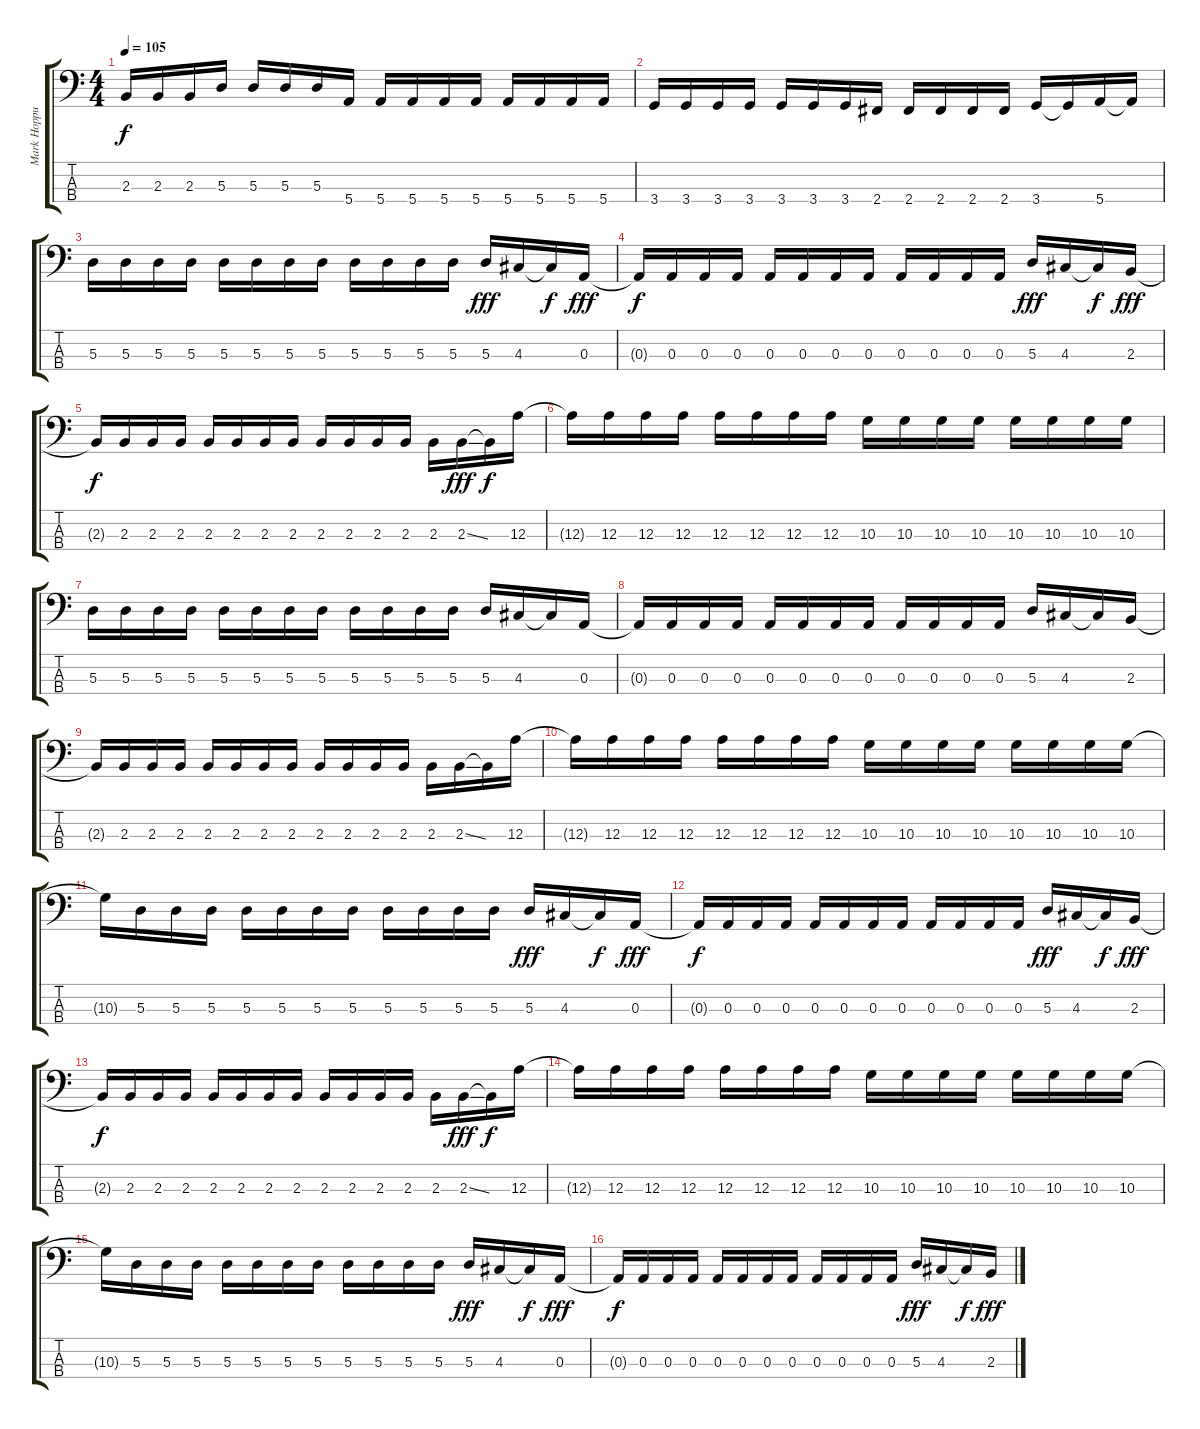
\track ("Mark Hoppus" "Mark Hoppu") {instrument electricbasspick}
\staff {score tabs}
\tuning (G2 D2 A1 E1) {hide}
\ts (4 4)
\tempo 105
\clef f4
\ks c
2.3.16{dy f volume 16} 2.3.16 2.3.16 5.3.16 5.3.16 5.3.16 5.3.16 5.4.16 5.4.16 5.4.16 5.4.16 5.4.16 5.4.16 5.4.16 5.4.16 5.4.16 |
3.4.16 3.4.16 3.4.16 3.4.16 3.4.16 3.4.16 3.4.16 2.4.16 2.4.16 2.4.16 2.4.16 2.4.16 3.4.16 3.4{t}.16 5.4.16 5.4{t}.16 |
5.3.16 5.3.16 5.3.16 5.3.16 5.3.16 5.3.16 5.3.16 5.3.16 5.3.16 5.3.16 5.3.16 5.3.16 5.3.16{dy fff} 4.3.16 4.3{t}.16{dy f} 0.3.16{dy fff} |
0.3{t}.16{dy f} 0.3.16 0.3.16 0.3.16 0.3.16 0.3.16 0.3.16 0.3.16 0.3.16 0.3.16 0.3.16 0.3.16 5.3.16{dy fff} 4.3.16 4.3{t}.16{dy f} 2.3.16{dy fff} |
2.3{t}.16{dy f} 2.3.16 2.3.16 2.3.16 2.3.16 2.3.16 2.3.16 2.3.16 2.3.16 2.3.16 2.3.16 2.3.16 2.3.16 2.3{ss}.16{dy fff} 2.3{t}.16{dy f} 12.3.16 |
12.3{t}.16 12.3.16 12.3.16 12.3.16 12.3.16 12.3.16 12.3.16 12.3.16 10.3.16 10.3.16 10.3.16 10.3.16 10.3.16 10.3.16 10.3.16 10.3.16 |
5.3.16 5.3.16 5.3.16 5.3.16 5.3.16 5.3.16 5.3.16 5.3.16 5.3.16 5.3.16 5.3.16 5.3.16 5.3.16 4.3.16 4.3{t}.16 0.3.16 |
0.3{t}.16 0.3.16 0.3.16 0.3.16 0.3.16 0.3.16 0.3.16 0.3.16 0.3.16 0.3.16 0.3.16 0.3.16 5.3.16 4.3.16 4.3{t}.16 2.3.16 |
2.3{t}.16 2.3.16 2.3.16 2.3.16 2.3.16 2.3.16 2.3.16 2.3.16 2.3.16 2.3.16 2.3.16 2.3.16 2.3.16 2.3{ss}.16 2.3{t}.16 12.3.16 |
12.3{t}.16 12.3.16 12.3.16 12.3.16 12.3.16 12.3.16 12.3.16 12.3.16 10.3.16 10.3.16 10.3.16 10.3.16 10.3.16 10.3.16 10.3.16 10.3.16 |
10.3{t}.16 5.3.16 5.3.16 5.3.16 5.3.16 5.3.16 5.3.16 5.3.16 5.3.16 5.3.16 5.3.16 5.3.16 5.3.16{dy fff} 4.3.16 4.3{t}.16{dy f} 0.3.16{dy fff} |
0.3{t}.16{dy f} 0.3.16 0.3.16 0.3.16 0.3.16 0.3.16 0.3.16 0.3.16 0.3.16 0.3.16 0.3.16 0.3.16 5.3.16{dy fff} 4.3.16 4.3{t}.16{dy f} 2.3.16{dy fff} |
2.3{t}.16{dy f} 2.3.16 2.3.16 2.3.16 2.3.16 2.3.16 2.3.16 2.3.16 2.3.16 2.3.16 2.3.16 2.3.16 2.3.16 2.3{ss}.16{dy fff} 2.3{t}.16{dy f} 12.3.16 |
12.3{t}.16 12.3.16 12.3.16 12.3.16 12.3.16 12.3.16 12.3.16 12.3.16 10.3.16 10.3.16 10.3.16 10.3.16 10.3.16 10.3.16 10.3.16 10.3.16 |
10.3{t}.16 5.3.16 5.3.16 5.3.16 5.3.16 5.3.16 5.3.16 5.3.16 5.3.16 5.3.16 5.3.16 5.3.16 5.3.16{dy fff} 4.3.16 4.3{t}.16{dy f} 0.3.16{dy fff} |
0.3{t}.16{dy f} 0.3.16 0.3.16 0.3.16 0.3.16 0.3.16 0.3.16 0.3.16 0.3.16 0.3.16 0.3.16 0.3.16 5.3.16{dy fff} 4.3.16 4.3{t}.16{dy f} 2.3.16{dy fff}
